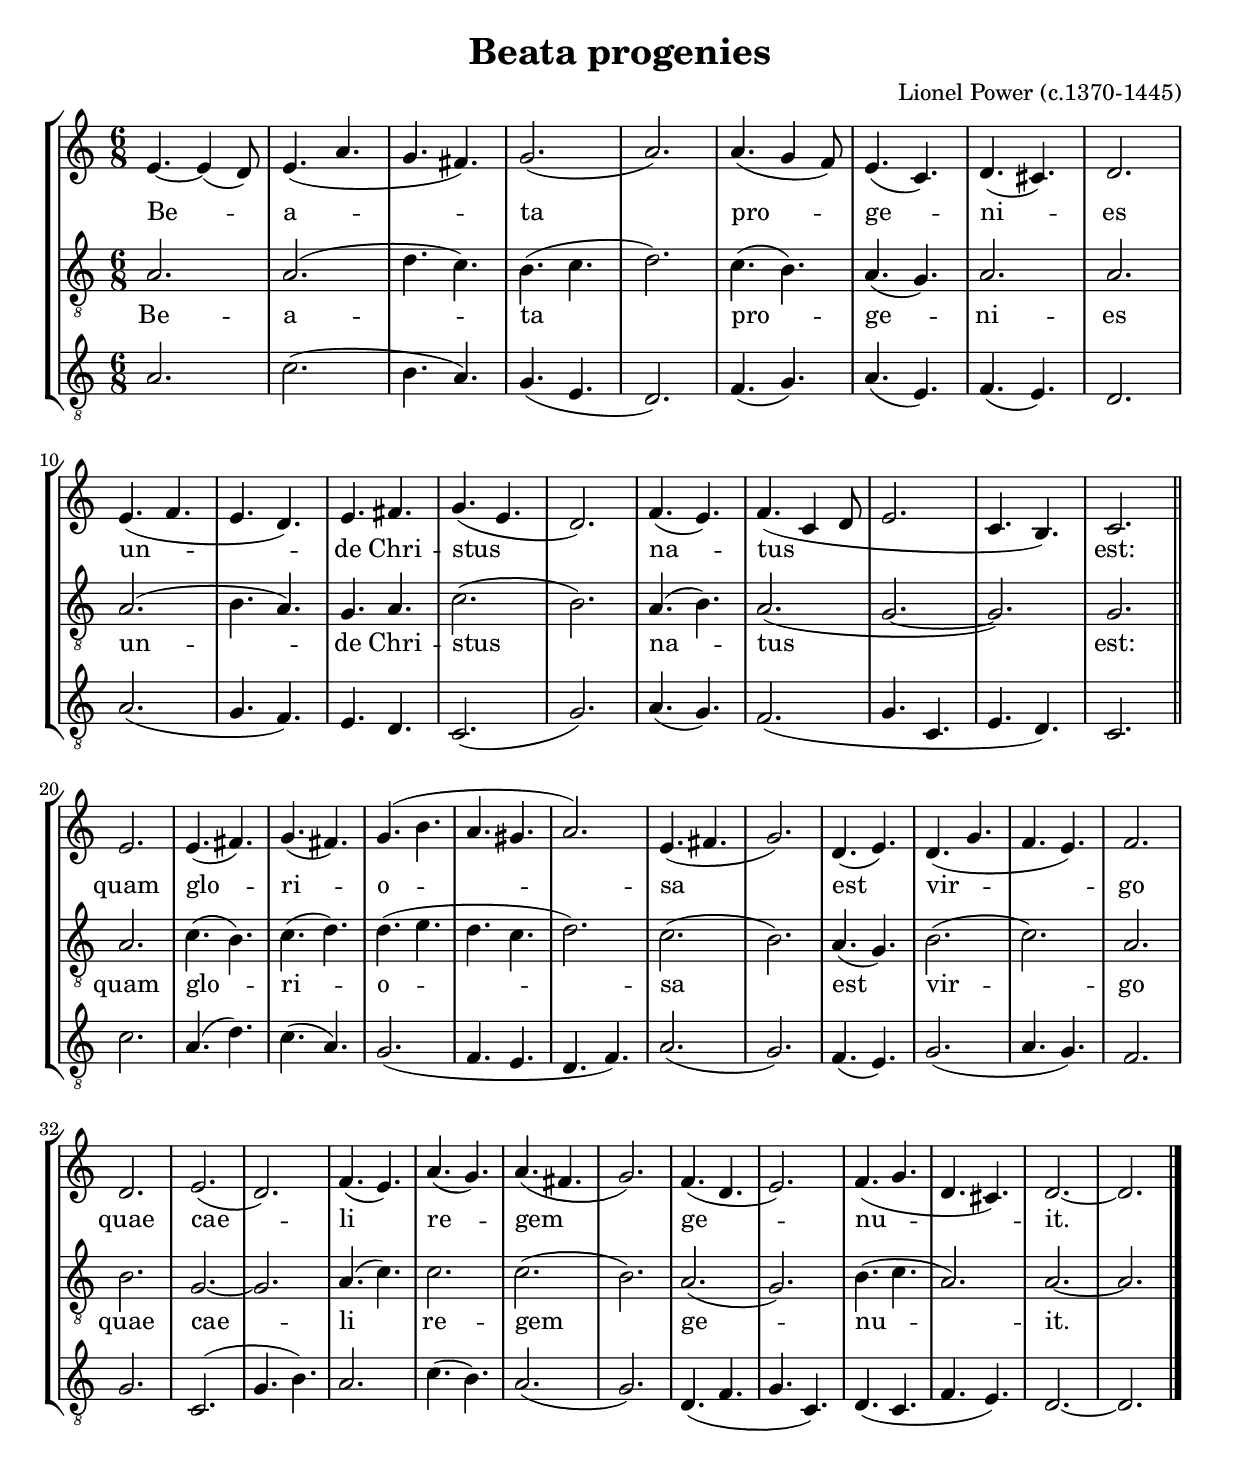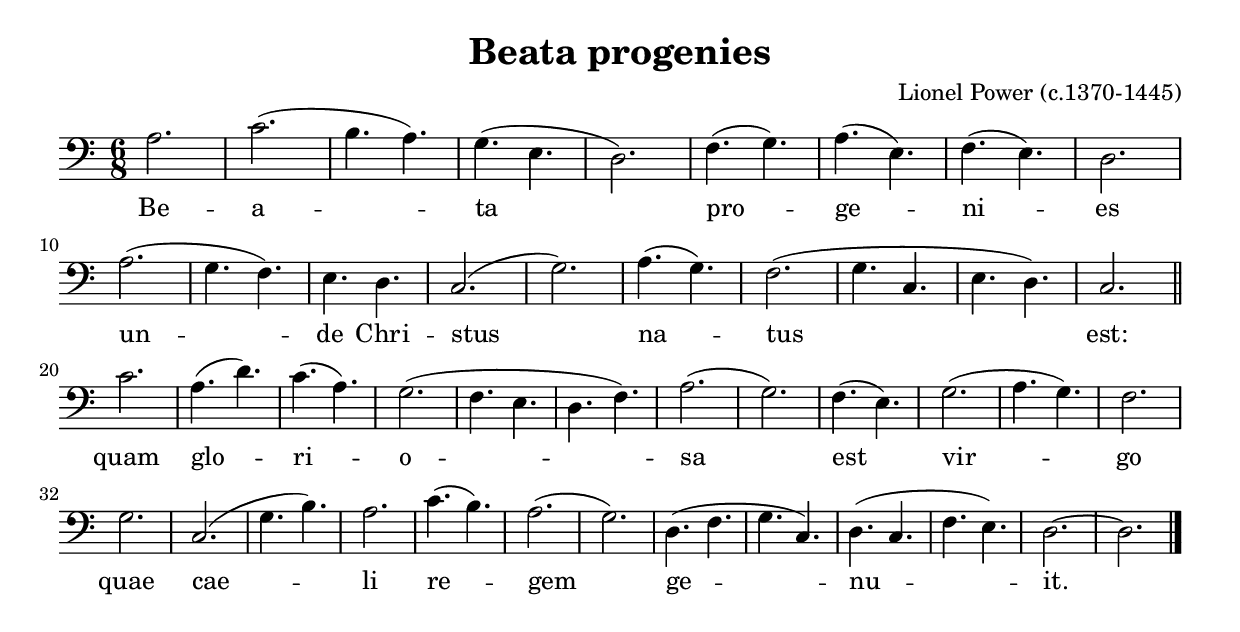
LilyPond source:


\version "2.12.3"

\header {
    title = "Beata progenies"
    composer = "Lionel Power (c.1370-1445)"
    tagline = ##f
}

\layout { 
    indent = 0\cm 
}

intro = {
    \key d \dorian
    \time 6/8
}

descanta = \transpose c c' {
    e4.~e4(d8)| e4.(a4.| g4.fis4.)| g2.(| a2.)| a4.(g4f8)| e4.(c4.)| d4.(cis4.)|
    d2.| \break e4.(f4.| e4.d4.)| e4.fis4.| g4.(e4.| d2.)| f4.(e4.)| f4.(c4d8| e2.| c4.b,4.)| c2. \bar "||" \break
}

descantb = \transpose c c' {
    e2.| e4.(fis4.)| g4.(fis4.)| g4.(b4.| a4.gis4.| a2.)| e4.(fis4.| g2.)| d4.(e4.)| d4.(g4.| f4.e4.)| f2.|
    d2.| e2.(| d2.)| f4.(e4.)| a4.(g4.)| a4.(fis4.| g2.)| f4.(d4.| e2.)| f4.(g4.| d4.cis4.)| d2.~|d2. \bar "|."
}

tenora = \transpose c c {
    a2.| a2.(| d'4.c'4.)| b4.(c'4.| d'2.)| c'4.(b4.)| a4.(g4.)| a2.|
    a2.| a2.(| b4.a4.)| g4.a4.| c'2.(| b2.)| a4.(b4.)| a2.(| g2.~ | g2.)| g2. \bar "||"
}

tenorb = \transpose c c {
    a2.| c'4.(b4.)| c'4.(d'4.)| d'4.(e'4.| d'4.c'4.| d'2.)| c'2.(| b2.)| a4.(g4.)| b2.(| c'2.)| a2.|
    b2.| g2.~| g2.| a4.(c'4.)| c'2.| c'2.(| b2.)| a2.(| g2.)| b4.(c'4.| a2.)| a2.~|a2. \bar "|."
}

countera = \transpose c c {
    a2.| c'2.(| b4.a4.)| g4.(e4.| d2.)| f4.(g4.)| a4.(e4.)| f4.(e4.)|
    d2.| \break a2.(| g4.f4.)| e4.d4.| c2.(| g2.)| a4.(g4.)| f2.(| g4.c4.| e4.d4.)| c2. \bar "||" \break
}

counterb = \transpose c c {
    c'2.| a4.(d'4.)| c'4.(a4.)| g2.(| f4.e4.| d4.f4.)| a2.(| g2.)| f4.(e4.)| g2.(| a4.g4.)| f2.| \break
    g2.| c2.(| g4.b4.)| a2.| c'4.(b4.)| a2.(| g2.)| d4.(f4.| g4.c4.)| d4.(c4.| f4.e4.)| d2.~|d2. \bar "|."
}

words = \lyricmode {
    Be -- a -- ta  pro -- ge -- ni -- es  un -- de  Chri -- stus  na -- tus  est:
    quam  glo -- ri -- o -- sa  est  vir -- go  quae  cae -- li  re -- gem  ge -- nu -- it.
}

\book {
    \score {
        \new StaffGroup <<
            \new Voice = descant    { \clef "treble"   \intro \descanta \descantb }
            \new Lyrics \lyricsto descant \words
            
            \new Voice = tenor      { \clef "treble_8" \intro \tenora \tenorb }
            \new Lyrics \lyricsto tenor \words
    
            \new Voice = counter    { \clef "treble_8" \intro \countera \counterb }
            %\new Lyrics \lyricsto counter \words
        >>
    }
    
    \score {
        \new StaffGroup <<
            \tempo 2. = 80
            \new Voice { \set Staff.midiInstrument = #"piccolo" \transpose c c''' { \intro R2.*44 R2.*19 \descantb } }
            \new Voice { \set Staff.midiInstrument = #"flute" \transpose c c'' { \intro R2.*44 R2.*19 \descantb } }
            \new Voice { \set Staff.midiInstrument = #"violin" \transpose c c' { \intro R2.*44 \descanta \descantb } }
            \new Voice { \set Staff.midiInstrument = #"oboe" { \intro R2.*44 \descanta \descantb } }
            \new Voice { \set Staff.midiInstrument = #"cello" { \intro \tenora \tenorb \tenora \tenorb } }
            \new Voice { \set Staff.midiInstrument = #"trumpet" { \intro \tenora \tenorb \tenora \tenorb } }
            \new Voice { \set Staff.midiInstrument = #"trombone" { \intro \countera \counterb \countera \counterb } }
            \new Voice { \set Staff.midiInstrument = #"cello" \transpose c c, { \intro R2.*19 \counterb \countera \counterb } }
        >>
    
        \midi { }
    }
}

\book {
    \score {
        \new StaffGroup <<
            \new Voice = counter    { \clef "bass" \intro \countera \counterb }
            \new Lyrics \lyricsto counter \words
        >>
    }
}